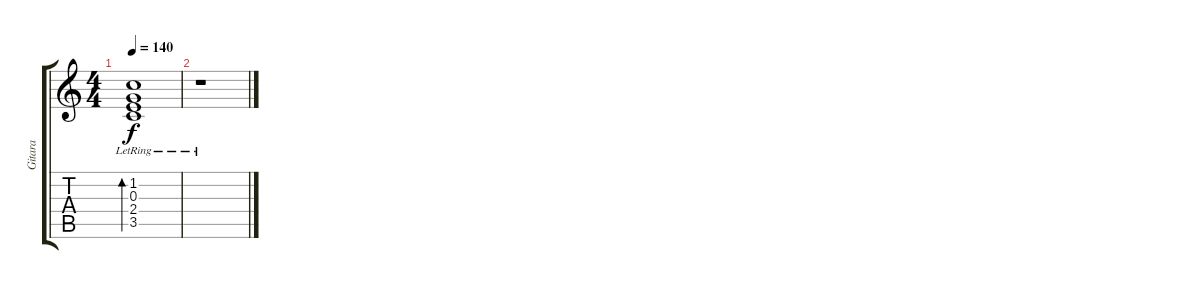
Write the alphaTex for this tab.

\track ("Gitara" "Gitara") {instrument acousticguitarsteel}
\staff {score tabs}
\tuning (E4 B3 G3 D3 A2 E2) {hide}
\ts (4 4)
\tempo 140
\clef g2
\ks c
(1.2{lr} 0.3{lr} 2.4{lr} 3.5{lr}).1{bd 480 dy f} |
r.1
